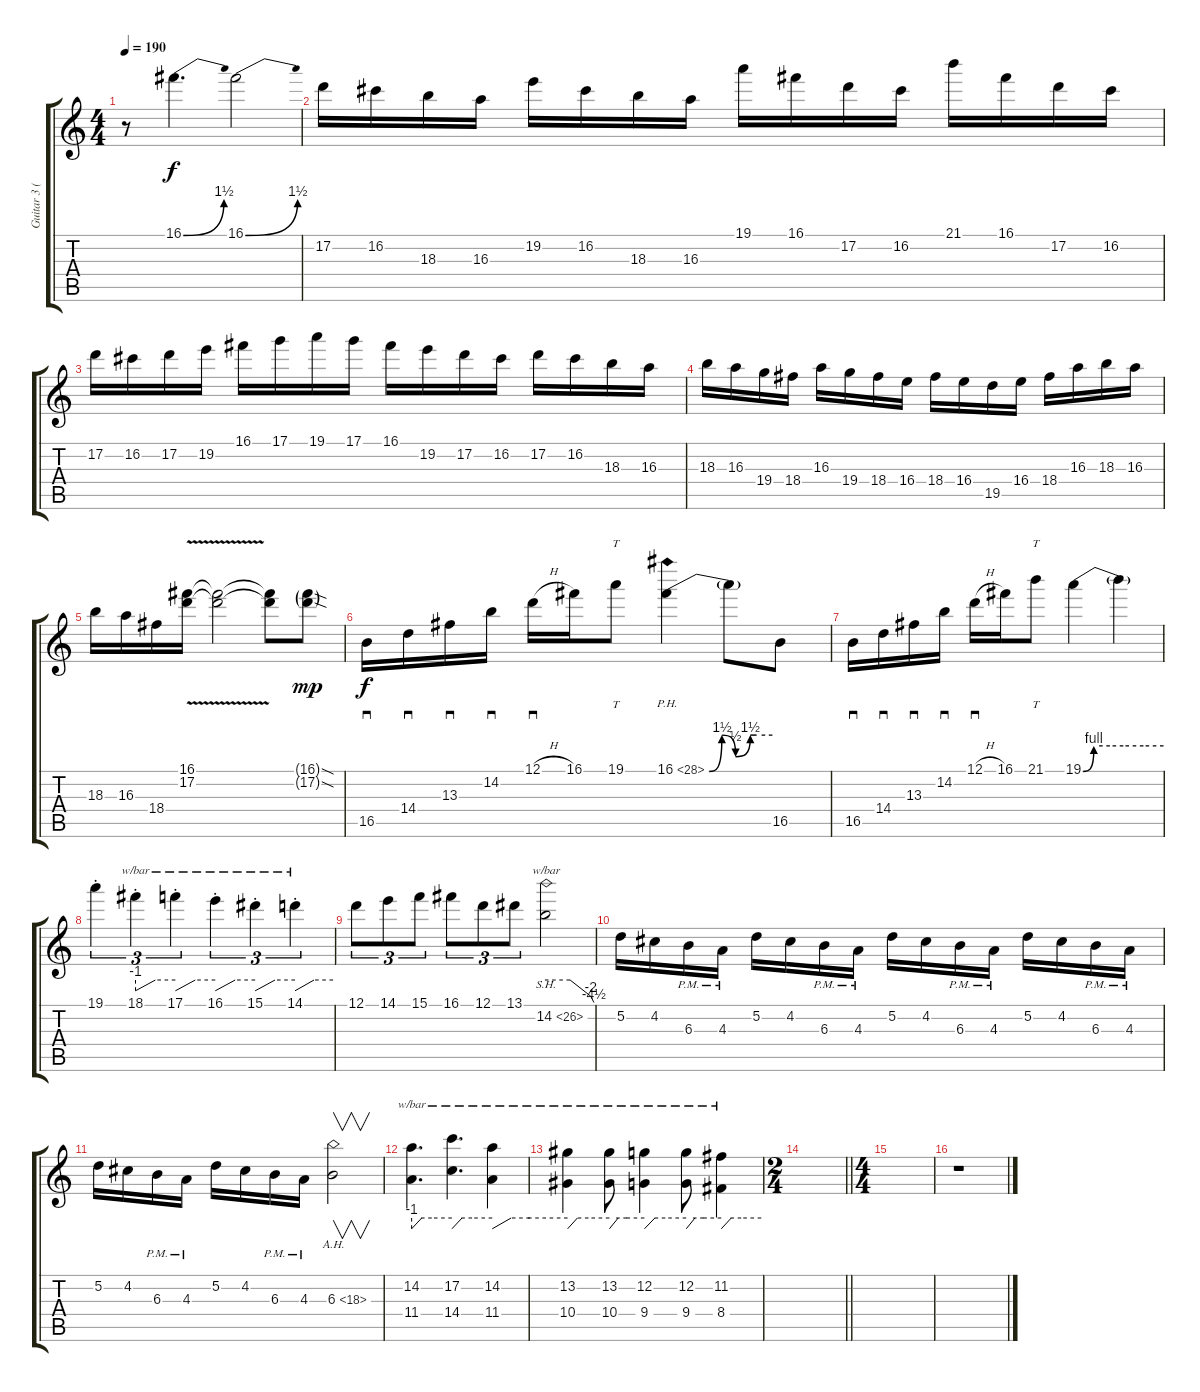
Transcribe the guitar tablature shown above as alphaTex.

\track ("Guitar 3 (Lead)" "Guitar 3 (") {instrument overdrivenguitar}
\staff {score tabs}
\tuning (D4 A3 F3 C3 G2 D2) {hide}
\ts (4 4)
\tempo 190
\clef g2
\ks c
r.8{dy f} 16.1{be (bend 0 0 60 6)}.4{d} 16.1{be (bend 0 0 60 6)}.2 |
17.2.16 16.2.16 18.3.16 16.3.16 19.2.16 16.2.16 18.3.16 16.3.16 19.1.16 16.1.16 17.2.16 16.2.16 21.1.16 16.1.16 17.2.16 16.2.16 |
17.2.16 16.2.16 17.2.16 19.2.16 16.1.16 17.1.16 19.1.16 17.1.16 16.1.16 19.2.16 17.2.16 16.2.16 17.2.16 16.2.16 18.3.16 16.3.16 |
18.3.16 16.3.16 19.4.16 18.4.16 16.3.16 19.4.16 18.4.16 16.4.16 18.4.16 16.4.16 19.5.16 16.4.16 18.4.16 16.3.16 18.3.16 16.3.16 |
18.3.16 16.3.16 18.4.16 (16.1 17.2{v}).16 (16.1{t} 17.2{t}).2 (16.1{t} 17.2{t}).8 (16.1{sod g} 17.2{sod g}).8{dy mp} |
16.5.16{sd dy f} 14.4.16{sd} 13.3.16{sd} 14.2.16{sd} 12.1{h}.16{sd} 16.1.16 19.1.8{tt} 16.1{be (custom 0 0 12 6 25 2 39 6 45 6 60 6) ph 12}.4 16.1{t}.8 16.5.8 |
16.5.16{sd} 14.4.16{sd} 13.3.16{sd} 14.2.16{sd} 12.1{h}.16{sd} 16.1.16 21.1.8{tt} 19.1{be (custom 0 0 8 4 20 4 30 4 45 4 60 4)}.4 19.1{t}.4 |
19.1{st}.4{tu (3 2)} 18.1{st}.4{tu (3 2) tbe (custom default 0 -4 30 0 60 0)} 17.1{st}.4{tu (3 2) tbe (custom default 0 -4 30 0 60 0)} 16.1{st}.4{tu (3 2) tbe (custom default 0 -4 30 0 60 0)} 15.1{st}.4{tu (3 2) tbe (custom default 0 -4 30 0 60 0)} 14.1{st}.4{tu (3 2) tbe (custom default 0 -4 30 0 60 0)} |
12.1.8{tu (3 2)} 14.1.8{tu (3 2)} 15.1.8{tu (3 2)} 16.1.8{tu (3 2)} 12.1.8{tu (3 2)} 13.1.8{tu (3 2)} 14.2{sh 12}.2{tbe (custom default 0 0 30 0 56 -8 60 -18)} |
5.2.16 4.2.16 6.3{pm}.16 4.3{pm}.16 5.2.16 4.2.16 6.3{pm}.16 4.3{pm}.16 5.2.16 4.2.16 6.3{pm}.16 4.3{pm}.16 5.2.16 4.2.16 6.3{pm}.16 4.3{pm}.16 |
5.2.16 4.2.16 6.3{pm}.16 4.3{pm}.16 5.2.16 4.2.16 6.3{pm}.16 4.3{pm}.16 6.3{ah 12}.2{v} |
(14.2 11.4).4{d tbe (custom default 0 -4 15 0 30 0 60 0) volume 14 instrument overdrivenguitar} (17.2 14.4).4{d tbe (custom default 0 -4 15 0 30 0 60 0)} (14.2 11.4).4{tbe (custom default 0 -4 15 0 30 0 60 0)} |
(13.2 10.4).4{tbe (custom default 0 -4 14 0 30 0 60 0)} (13.2 10.4).8{tbe (custom default 0 -4 15 0 30 0 60 0)} (12.2 9.4).4{tbe (custom default 0 -4 15 0 30 0 60 0)} (12.2 9.4).8{tbe (custom default 0 -4 15 0 30 0 60 0)} (11.2 8.4).4{tbe (custom default 0 -4 15 0 30 0 60 0)} |
\ts (2 4)
\barLineRight lightlight
|
\ts (4 4)
|
r.1
